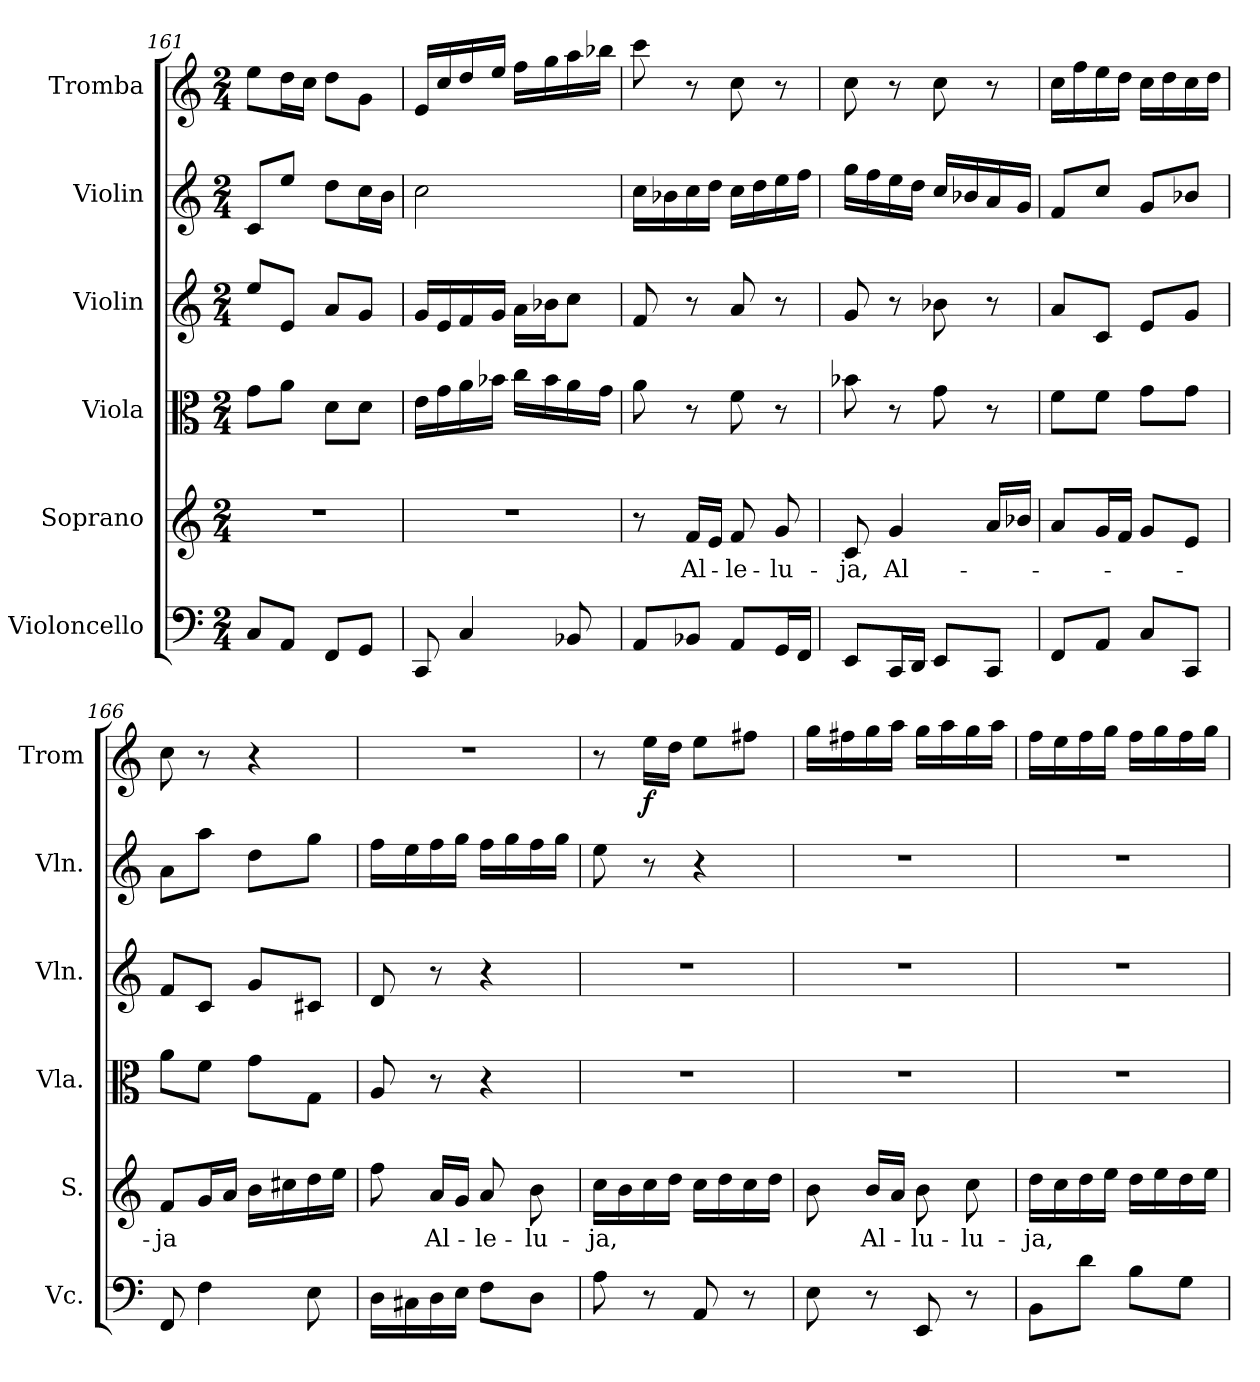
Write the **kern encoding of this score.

**kern	**kern	**text	**kern	**kern	**kern	**kern	**dynam
*part6	*part5	*part5	*part4	*part3	*part2	*part1	*part1
*staff6	*staff5	*staff5	*staff4	*staff3	*staff2	*staff1	*staff1
*I"Violoncello	*I"Soprano	*	*I"Viola	*I"Violin	*I"Violin	*I"Tromba	*
*I'Vc.	*I'S.	*	*I'Vla.	*I'Vln.	*I'Vln.	*I'Trom	*
!!LO:LB:g=z
*clefF4	*clefG2	*	*clefC3	*clefG2	*clefG2	*clefG2	*
*k[]	*k[]	*	*k[]	*k[]	*k[]	*k[]	*
*M2/4	*M2/4	*	*M2/4	*M2/4	*M2/4	*M2/4	*
=161	=161	=161	=161	=161	=161	=161	=161
8C/L	2r	.	8g\L	8ee/L	8c/L	8ee\L	.
8AA/J	.	.	8a\J	8e/J	8ee/J	16dd\L	.
.	.	.	.	.	.	16cc\JJ	.
8FF/L	.	.	8d\L	8a/L	8dd\L	8dd\L	.
8GG/J	.	.	8d\J	8g/J	16cc\L	8g\J	.
.	.	.	.	.	16b\JJ	.	.
=162	=162	=162	=162	=162	=162	=162	=162
8CC/	2r	.	16e\LL	16g/LL	2cc\	16e/LL	.
.	.	.	16g\	16e/	.	16cc/	.
4C/	.	.	16a\	16f/	.	16dd/	.
.	.	.	16b-X\JJ	16g/JJ	.	16ee/JJ	.
.	.	.	16cc\LL	16a\LL	.	16ff\LL	.
.	.	.	16b-\	16b-X\J	.	16gg\	.
8BB-X/	.	.	16a\	8cc\J	.	16aa\	.
.	.	.	16g\JJ	.	.	16bb-X\JJ	.
=163	=163	=163	=163	=163	=163	=163	=163
8AA/L	8r	.	8a\	8f/	16cc\LL	8ccc\	.
.	.	.	.	.	16b-X\	.	.
!	!	!LO:LY:b	!	!	!	!	!
8BB-X/J	16f/LL	Al-	8r	8r	16cc\	8r	.
.	16e/JJ	.	.	.	16dd\JJ	.	.
!	!	!LO:LY:b	!	!	!	!	!
8AA/L	8f/	-le-	8f\	8a/	16cc\LL	8cc\	.
.	.	.	.	.	16dd\	.	.
!	!	!LO:LY:b	!	!	!	!	!
16GG/L	8g/	-lu-	8r	8r	16ee\	8r	.
16FF/JJ	.	.	.	.	16ff\JJ	.	.
=164	=164	=164	=164	=164	=164	=164	=164
!	!	!LO:LY:b	!	!	!	!	!
8EE/L	8c/	-ja,	8b-X\	8g/	16gg\LL	8cc\	.
.	.	.	.	.	16ff\	.	.
!	!	!LO:LY:b	!	!	!	!	!
16CC/L	4g/	Al-	8r	8r	16ee\	8r	.
16DD/JJ	.	.	.	.	16dd\JJ	.	.
8EE/L	.	.	8g\	8b-X\	16cc/LL	8cc\	.
.	.	.	.	.	16b-X/	.	.
8CC/J	16a/LL	.	8r	8r	16a/	8r	.
.	16b-X/JJ	.	.	.	16g/JJ	.	.
=165	=165	=165	=165	=165	=165	=165	=165
8FF/L	8a/L	.	8f\L	8a/L	8f/L	16cc\LL	.
.	.	.	.	.	.	16ff\	.
8AA/J	16g/L	.	8f\J	8c/J	8cc/J	16ee\	.
.	16f/JJ	.	.	.	.	16dd\JJ	.
8C/L	8g/L	.	8g\L	8e/L	8g/L	16cc\LL	.
.	.	.	.	.	.	16dd\	.
8CC/J	8e/J	.	8g\J	8g/J	8b-X/J	16cc\	.
.	.	.	.	.	.	16dd\JJ	.
!!LO:PB:g=z
=166	=166	=166	=166	=166	=166	=166	=166
!	!	!LO:LY:b	!	!	!	!	!
8FF/	8f/L	-ja	8a\L	8f/L	8a\L	8cc\	.
4F\	16g/L	.	8f\J	8c/J	8aa\J	8r	.
.	16a/JJ	.	.	.	.	.	.
.	16b\LL	.	8g\L	8g/L	8dd\L	4r	.
.	16cc#X\	.	.	.	.	.	.
8E\	16dd\	.	8G\J	8c#X/J	8gg\J	.	.
.	16ee\JJ	.	.	.	.	.	.
=167	=167	=167	=167	=167	=167	=167	=167
16D\LL	8ff\	.	8A/	8d/	16ff\LL	2r	.
16C#X\	.	.	.	.	16ee\	.	.
!	!	!LO:LY:b	!	!	!	!	!
16D\	16a/LL	Al-	8r	8r	16ff\	.	.
16E\JJ	16g/JJ	.	.	.	16gg\JJ	.	.
!	!	!LO:LY:b	!	!	!	!	!
8F\L	8a/	-le-	4r	4r	16ff\LL	.	.
.	.	.	.	.	16gg\	.	.
!	!	!LO:LY:b	!	!	!	!	!
8D\J	8b\	-lu-	.	.	16ff\	.	.
.	.	.	.	.	16gg\JJ	.	.
=168	=168	=168	=168	=168	=168	=168	=168
!	!	!LO:LY:b	!	!	!	!	!
8A\	16cc\LL	-ja,	2r	2r	8ee\	8r	.
.	16b\	.	.	.	.	.	.
!	!	!	!	!	!	!	!LO:DY:b
8r	16cc\	.	.	.	8r	16ee\LL	f
.	16dd\JJ	.	.	.	.	16dd\JJ	.
8AA/	16cc\LL	.	.	.	4r	8ee\L	.
.	16dd\	.	.	.	.	.	.
8r	16cc\	.	.	.	.	8ff#X\J	.
.	16dd\JJ	.	.	.	.	.	.
=169	=169	=169	=169	=169	=169	=169	=169
8E\	8b\	.	2r	2r	2r	16gg\LL	.
.	.	.	.	.	.	16ff#X\	.
!	!	!LO:LY:b	!	!	!	!	!
8r	16b/LL	Al-	.	.	.	16gg\	.
.	16a/JJ	.	.	.	.	16aa\JJ	.
!	!	!LO:LY:b	!	!	!	!	!
8EE/	8b\	-lu-	.	.	.	16gg\LL	.
.	.	.	.	.	.	16aa\	.
!	!	!LO:LY:b	!	!	!	!	!
8r	8cc\	-lu-	.	.	.	16gg\	.
.	.	.	.	.	.	16aa\JJ	.
=170	=170	=170	=170	=170	=170	=170	=170
!	!	!LO:LY:b	!	!	!	!	!
8BB\L	16dd\LL	-ja,	2r	2r	2r	16ff\LL	.
.	16cc\	.	.	.	.	16ee\	.
8d\J	16dd\	.	.	.	.	16ff\	.
.	16ee\JJ	.	.	.	.	16gg\JJ	.
8B\L	16dd\LL	.	.	.	.	16ff\LL	.
.	16ee\	.	.	.	.	16gg\	.
8G\J	16dd\	.	.	.	.	16ff\	.
.	16ee\JJ	.	.	.	.	16gg\JJ	.
=	=	=	=	=	=	=	=
*-	*-	*-	*-	*-	*-	*-	*-
